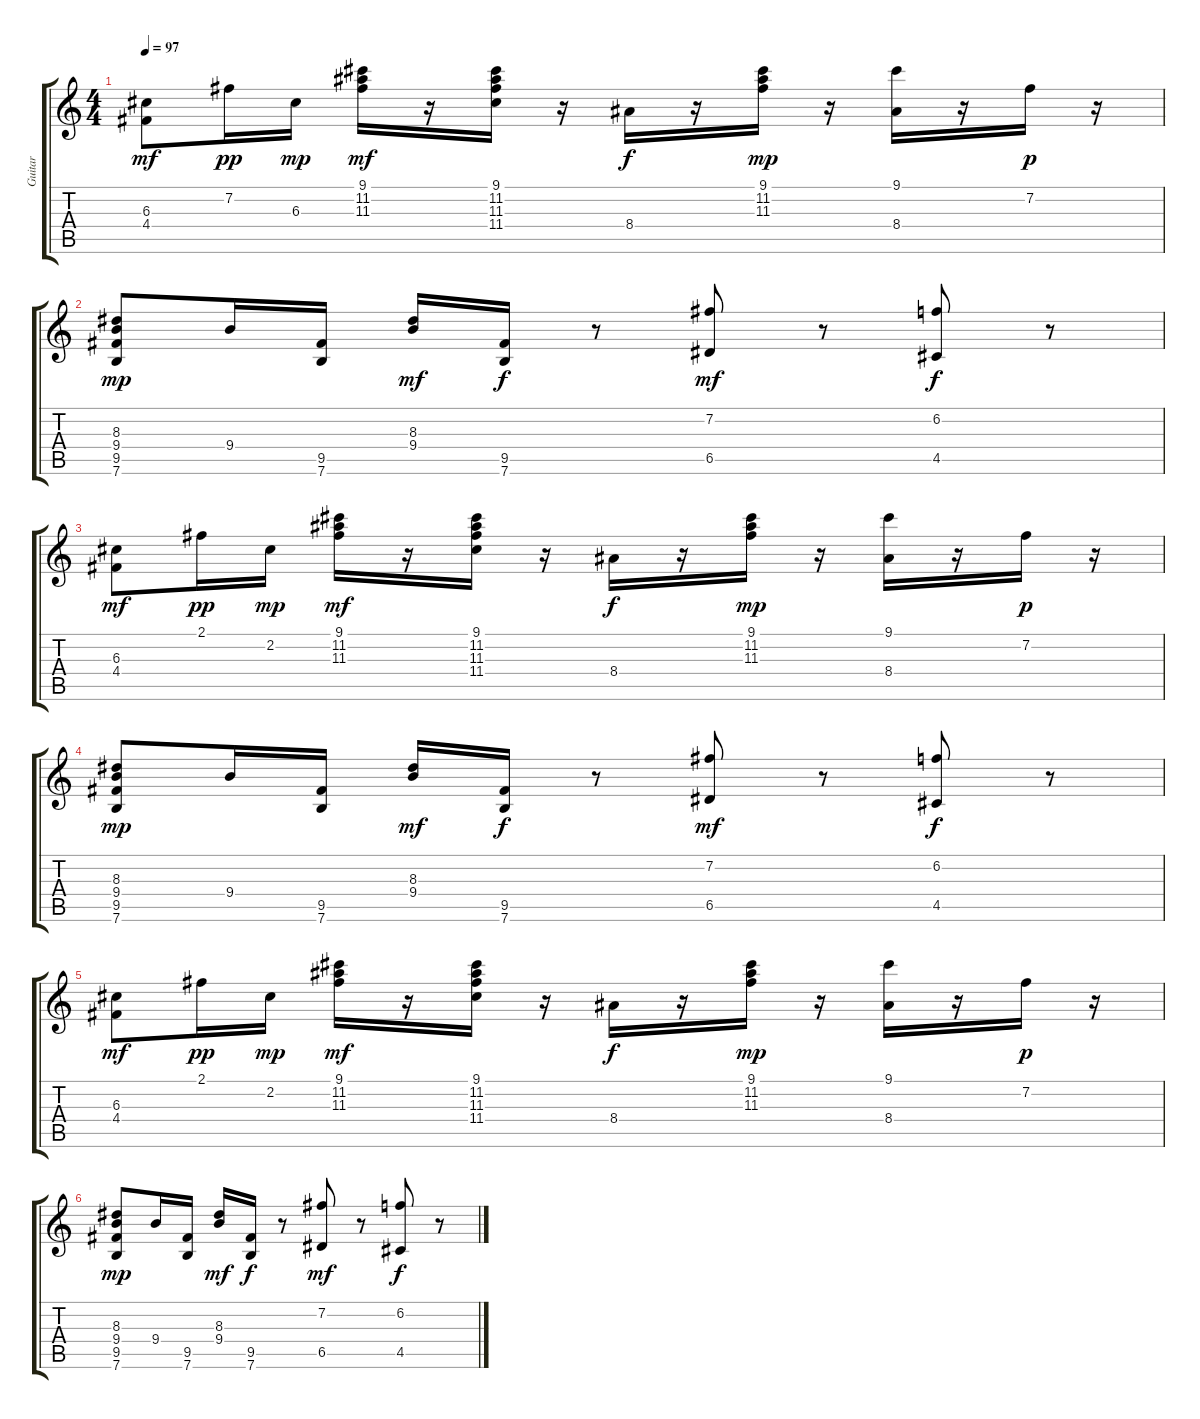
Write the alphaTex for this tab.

\track ("Guitar" "Guitar") {instrument acousticguitarnylon}
\staff {score tabs}
\tuning (E4 B3 G3 D3 A2 E2) {hide}
\ts (4 4)
\tempo 97
\clef g2
\ks c
(6.3 4.4).8{dy mf} 7.2.16{dy pp} 6.3.16{dy mp} (9.1 11.2 11.3).16{dy mf} r.16 (9.1 11.2 11.3 11.4).16 r.16 8.4.16{dy f} r.16 (9.1 11.2 11.3).16{dy mp} r.16 (9.1 8.4).16 r.16 7.2.16{dy p} r.16 |
(8.3 9.4 9.5 7.6).8{dy mp} 9.4.16 (9.5 7.6).16 (8.3 9.4).16{dy mf} (9.5 7.6).16{dy f} r.8 (7.2 6.5).8{dy mf} r.8 (6.2 4.5).8{dy f} r.8 |
(6.3 4.4).8{dy mf} 2.1.16{dy pp} 2.2.16{dy mp} (9.1 11.2 11.3).16{dy mf} r.16 (9.1 11.2 11.3 11.4).16 r.16 8.4.16{dy f} r.16 (9.1 11.2 11.3).16{dy mp} r.16 (9.1 8.4).16 r.16 7.2.16{dy p} r.16 |
(8.3 9.4 9.5 7.6).8{dy mp} 9.4.16 (9.5 7.6).16 (8.3 9.4).16{dy mf} (9.5 7.6).16{dy f} r.8 (7.2 6.5).8{dy mf} r.8 (6.2 4.5).8{dy f} r.8 |
(6.3 4.4).8{dy mf} 2.1.16{dy pp} 2.2.16{dy mp} (9.1 11.2 11.3).16{dy mf} r.16 (9.1 11.2 11.3 11.4).16 r.16 8.4.16{dy f} r.16 (9.1 11.2 11.3).16{dy mp} r.16 (9.1 8.4).16 r.16 7.2.16{dy p} r.16 |
(8.3 9.4 9.5 7.6).8{dy mp} 9.4.16 (9.5 7.6).16 (8.3 9.4).16{dy mf} (9.5 7.6).16{dy f} r.8 (7.2 6.5).8{dy mf} r.8 (6.2 4.5).8{dy f} r.8
